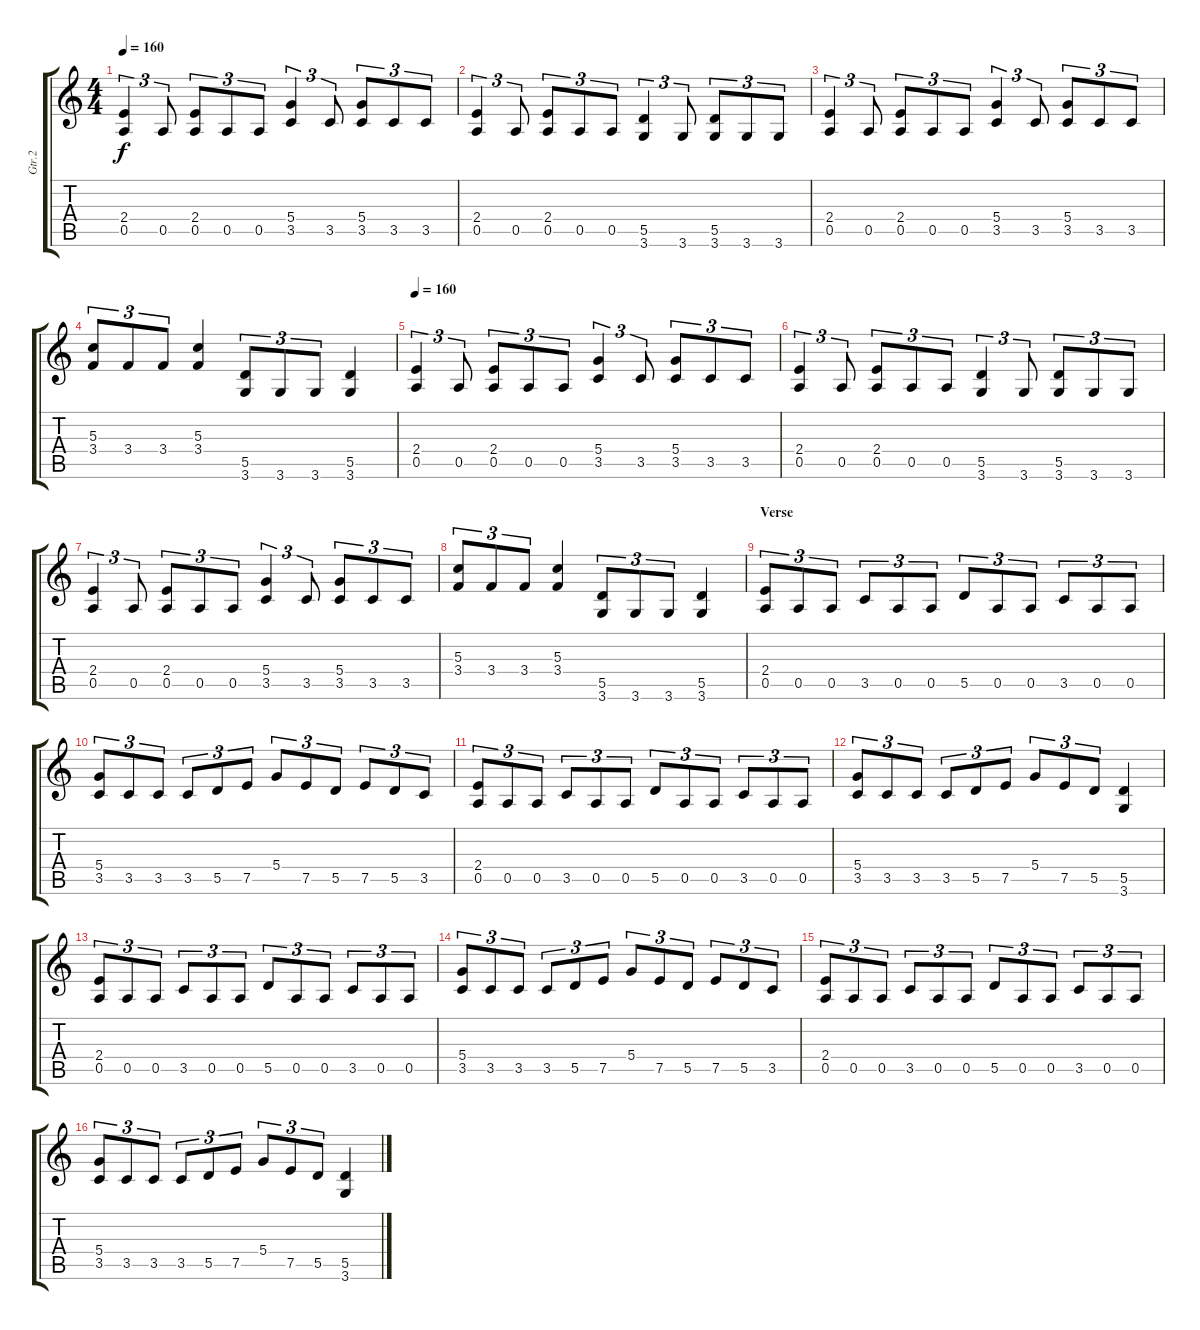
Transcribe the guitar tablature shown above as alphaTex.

\track ("Gtr.2" "Gtr.2") {instrument distortionguitar}
\staff {score tabs}
\tuning (E4 B3 G3 D3 A2 E2) {hide}
\ts (4 4)
\tempo 160
\clef g2
\ks c
(2.4 0.5).4{tu (3 2) dy f} 0.5.8{tu (3 2)} (2.4 0.5).8{tu (3 2)} 0.5.8{tu (3 2)} 0.5.8{tu (3 2)} (5.4 3.5).4{tu (3 2)} 3.5.8{tu (3 2)} (5.4 3.5).8{tu (3 2)} 3.5.8{tu (3 2)} 3.5.8{tu (3 2)} |
(2.4 0.5).4{tu (3 2)} 0.5.8{tu (3 2)} (2.4 0.5).8{tu (3 2)} 0.5.8{tu (3 2)} 0.5.8{tu (3 2)} (5.5 3.6).4{tu (3 2)} 3.6.8{tu (3 2)} (5.5 3.6).8{tu (3 2)} 3.6.8{tu (3 2)} 3.6.8{tu (3 2)} |
(2.4 0.5).4{tu (3 2)} 0.5.8{tu (3 2)} (2.4 0.5).8{tu (3 2)} 0.5.8{tu (3 2)} 0.5.8{tu (3 2)} (5.4 3.5).4{tu (3 2)} 3.5.8{tu (3 2)} (5.4 3.5).8{tu (3 2)} 3.5.8{tu (3 2)} 3.5.8{tu (3 2)} |
(5.3 3.4).8{tu (3 2)} 3.4.8{tu (3 2)} 3.4.8{tu (3 2)} (5.3 3.4).4 (5.5 3.6).8{tu (3 2)} 3.6.8{tu (3 2)} 3.6.8{tu (3 2)} (5.5 3.6).4 |
\tempo 160
(2.4 0.5).4{tu (3 2)} 0.5.8{tu (3 2)} (2.4 0.5).8{tu (3 2)} 0.5.8{tu (3 2)} 0.5.8{tu (3 2)} (5.4 3.5).4{tu (3 2)} 3.5.8{tu (3 2)} (5.4 3.5).8{tu (3 2)} 3.5.8{tu (3 2)} 3.5.8{tu (3 2)} |
(2.4 0.5).4{tu (3 2)} 0.5.8{tu (3 2)} (2.4 0.5).8{tu (3 2)} 0.5.8{tu (3 2)} 0.5.8{tu (3 2)} (5.5 3.6).4{tu (3 2)} 3.6.8{tu (3 2)} (5.5 3.6).8{tu (3 2)} 3.6.8{tu (3 2)} 3.6.8{tu (3 2)} |
(2.4 0.5).4{tu (3 2)} 0.5.8{tu (3 2)} (2.4 0.5).8{tu (3 2)} 0.5.8{tu (3 2)} 0.5.8{tu (3 2)} (5.4 3.5).4{tu (3 2)} 3.5.8{tu (3 2)} (5.4 3.5).8{tu (3 2)} 3.5.8{tu (3 2)} 3.5.8{tu (3 2)} |
(5.3 3.4).8{tu (3 2)} 3.4.8{tu (3 2)} 3.4.8{tu (3 2)} (5.3 3.4).4 (5.5 3.6).8{tu (3 2)} 3.6.8{tu (3 2)} 3.6.8{tu (3 2)} (5.5 3.6).4 |
\section ("" "Verse")
(2.4 0.5).8{tu (3 2)} 0.5.8{tu (3 2)} 0.5.8{tu (3 2)} 3.5.8{tu (3 2)} 0.5.8{tu (3 2)} 0.5.8{tu (3 2)} 5.5.8{tu (3 2)} 0.5.8{tu (3 2)} 0.5.8{tu (3 2)} 3.5.8{tu (3 2)} 0.5.8{tu (3 2)} 0.5.8{tu (3 2)} |
(5.4 3.5).8{tu (3 2)} 3.5.8{tu (3 2)} 3.5.8{tu (3 2)} 3.5.8{tu (3 2)} 5.5.8{tu (3 2)} 7.5.8{tu (3 2)} 5.4.8{tu (3 2)} 7.5.8{tu (3 2)} 5.5.8{tu (3 2)} 7.5.8{tu (3 2)} 5.5.8{tu (3 2)} 3.5.8{tu (3 2)} |
(2.4 0.5).8{tu (3 2)} 0.5.8{tu (3 2)} 0.5.8{tu (3 2)} 3.5.8{tu (3 2)} 0.5.8{tu (3 2)} 0.5.8{tu (3 2)} 5.5.8{tu (3 2)} 0.5.8{tu (3 2)} 0.5.8{tu (3 2)} 3.5.8{tu (3 2)} 0.5.8{tu (3 2)} 0.5.8{tu (3 2)} |
(5.4 3.5).8{tu (3 2)} 3.5.8{tu (3 2)} 3.5.8{tu (3 2)} 3.5.8{tu (3 2)} 5.5.8{tu (3 2)} 7.5.8{tu (3 2)} 5.4.8{tu (3 2)} 7.5.8{tu (3 2)} 5.5.8{tu (3 2)} (5.5 3.6).4 |
(2.4 0.5).8{tu (3 2)} 0.5.8{tu (3 2)} 0.5.8{tu (3 2)} 3.5.8{tu (3 2)} 0.5.8{tu (3 2)} 0.5.8{tu (3 2)} 5.5.8{tu (3 2)} 0.5.8{tu (3 2)} 0.5.8{tu (3 2)} 3.5.8{tu (3 2)} 0.5.8{tu (3 2)} 0.5.8{tu (3 2)} |
(5.4 3.5).8{tu (3 2)} 3.5.8{tu (3 2)} 3.5.8{tu (3 2)} 3.5.8{tu (3 2)} 5.5.8{tu (3 2)} 7.5.8{tu (3 2)} 5.4.8{tu (3 2)} 7.5.8{tu (3 2)} 5.5.8{tu (3 2)} 7.5.8{tu (3 2)} 5.5.8{tu (3 2)} 3.5.8{tu (3 2)} |
(2.4 0.5).8{tu (3 2)} 0.5.8{tu (3 2)} 0.5.8{tu (3 2)} 3.5.8{tu (3 2)} 0.5.8{tu (3 2)} 0.5.8{tu (3 2)} 5.5.8{tu (3 2)} 0.5.8{tu (3 2)} 0.5.8{tu (3 2)} 3.5.8{tu (3 2)} 0.5.8{tu (3 2)} 0.5.8{tu (3 2)} |
(5.4 3.5).8{tu (3 2)} 3.5.8{tu (3 2)} 3.5.8{tu (3 2)} 3.5.8{tu (3 2)} 5.5.8{tu (3 2)} 7.5.8{tu (3 2)} 5.4.8{tu (3 2)} 7.5.8{tu (3 2)} 5.5.8{tu (3 2)} (5.5 3.6).4
